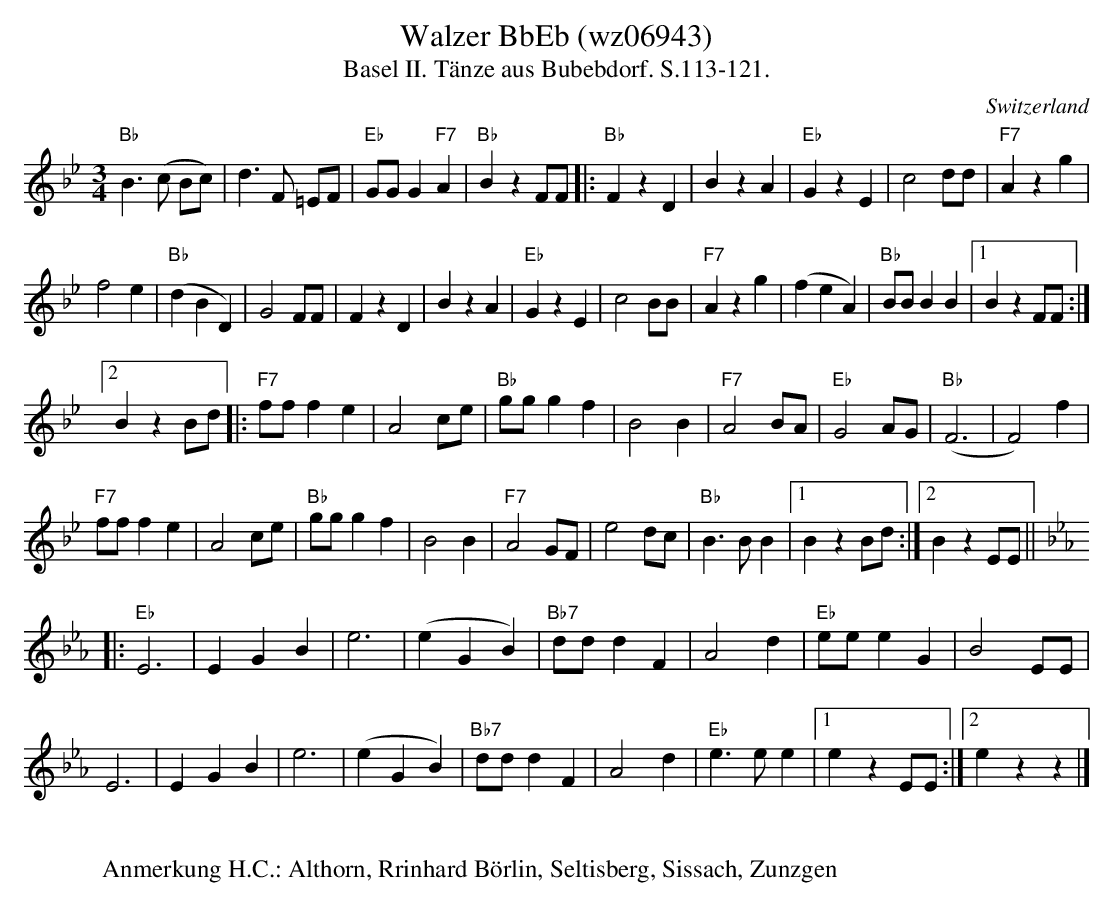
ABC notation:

X:1
T: Walzer BbEb (wz06943)
T: Basel II. Tänze aus Bubebdorf. S.113-121.
M:3/4
L:1/4
O:Switzerland
K:Bb major
"Bb"B>(c B/c/) | d>F =E/F/ | "Eb"G/G/G "F7"A | "Bb"BzF/F/ |: "Bb"FzD |BzA | "Eb"GzE | c2d/d/ | "F7"Azg |
f2e | ("Bb"dBD) | G2F/F/ | FzD | BzA | "Eb"GzE |  c2B/B/ | "F7"Azg | (feA) | "Bb"B/B/BB |1 BzF/F/ :|2
BzB/d/ |: "F7"f/f/fe | A2c/e/ | "Bb"g/g/gf | B2B | "F7"A2B/A/ | "Eb"G2A/G/ | ("Bb"F3 | F2)f |
"F7"f/f/fe | A2c/e/ | "Bb"g/g/gf | B2B | "F7"A2G/F/ | e2d/c/ | "Bb"B>BB |1 BzB/d/ :|2 BzE/E/ || [K:Eb]
|: "Eb"E3 | EGB | e3 | (eGB) | "Bb7"d/d/dF | A2d | "Eb"e/e/eG | B2E/E/ |
E3 | EGB | e3 | (eGB) | "Bb7"d/d/dF | A2d | "Eb"e>ee |1 ezE/E/ :|2 ezz |]
W:
W:Anmerkung H.C.: Althorn, Rrinhard Börlin, Seltisberg, Sissach, Zunzgen
